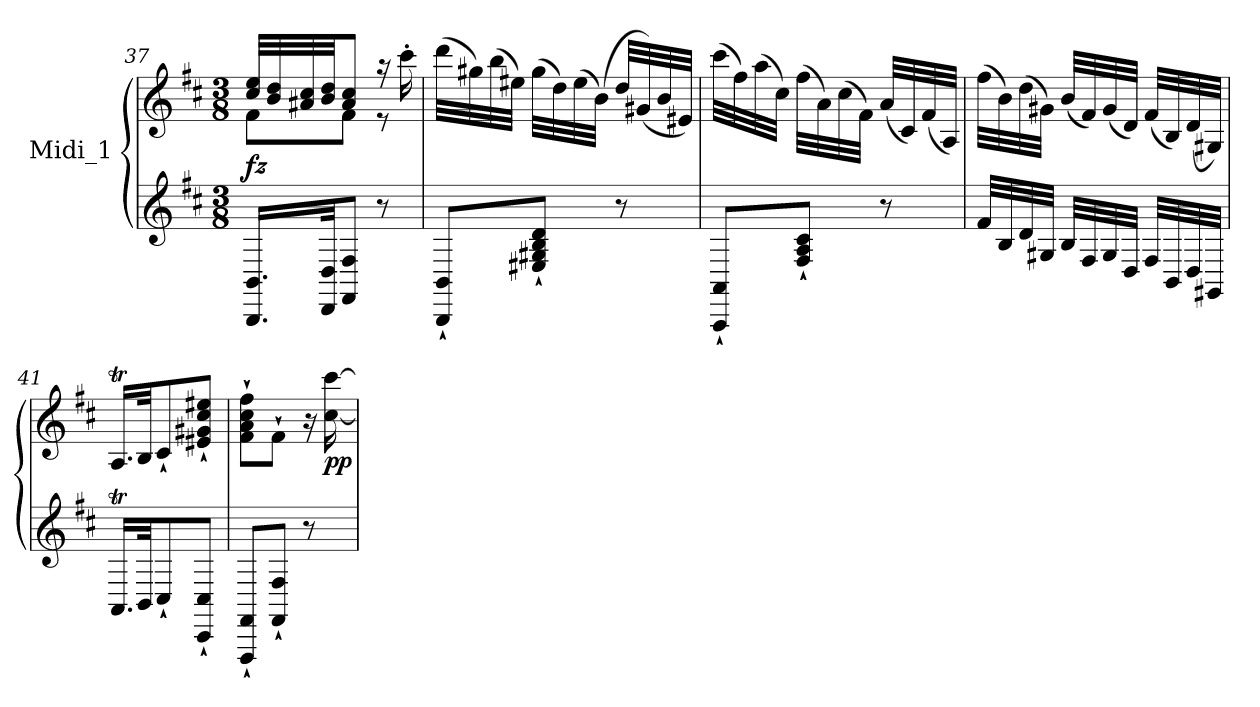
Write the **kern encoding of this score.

**kern	**kern	**dynam
*part1	*part1	*part1
*staff2	*staff1	*staff1/2
*I"Midi_1	*	*
*clefG2	*clefG2	*
*k[f#c#]	*k[f#c#]	*
*D:	*D:	*
*M3/8	*M3/8	*
=37	=37	=37
*	*^	*
!	!	!	!LO:DY:a=2
16.BBB/ 16.BB/LL	32cc#/ 32ee/LLL	8f#\L	fz
.	32b/ 32dd/	.	.
.	32a#X/ 32cc#/	.	.
32DD/ 32D/JK	32b/ 32dd/JJ	.	.
8FF#/ 8F#/J	8a#/ 8cc#/J	8f#\J	.
8r	16r	8r	.
.	16ccc#'\	.	.
*	*v	*v	*
=38	=38	=38
8BBB/` 8BB/`L	(>32ddd\LLL	.
.	32gg#X\)	.
.	(>32bb\	.
.	32ee#X\JJJ)	.
8E#X/` 8G#X/` 8B/` 8d/`J	(>32gg#\LLL	.
.	32dd\)	.
.	(>32ee#\	.
.	(>32b\JJJ)	.
8r	32dd/LLL	.
.	(<32g#X/)	.
.	32b/	.
.	32e#X/JJJ)	.
=39	=39	=39
8AAA/` 8AA/`L	(>32ccc#\LLL	.
.	32ff#\)	.
.	(>32aa\	.
.	32cc#\JJJ)	.
8F#/` 8A/` 8c#/`J	(>32ff#\LLL	.
.	32a\)	.
.	(>32cc#\	.
.	32f#\JJJ)	.
8r	(<32a/LLL	.
.	32c#/)	.
.	(<32f#/	.
.	32A/JJJ)	.
!!LO:PB:g=z
=40	=40	=40
32f#/LLL	(>32ff#\LLL	.
32B/	32b\)	.
32d/	(>32dd\	.
32G#X/JJJ	32g#X\JJJ)	.
32B/LLL	(<32b/LLL	.
32F#/	32f#/)	.
32G#/	(<32g#/	.
32D/JJJ	32d/JJJ)	.
32F#/LLL	(<32f#/LLL	.
32BB/	32B/)	.
32D/	(<32d/	.
32GG#X/JJJ	32G#X/JJJ)	.
=41	=41	=41
16.AAT/LL	16.AT/LL	.
32BB/JK	32B/JK	.
8C#`/	8c#`/	.
8CC#/` 8C#/`J	8e#X/` 8g#X/` 8cc#/` 8ee#X/`J	.
=42	=42	=42
8FFF#/` 8FF#/`L	8f#\` 8a\` 8cc#\` 8ff#\`L	.
8FF#/` 8F#/`J	8f#`\J	.
8r	16r	.
!	!	!LO:DY:b
.	[16cc#\ [16ccc#\	pp
=	=	=
*-	*-	*-
